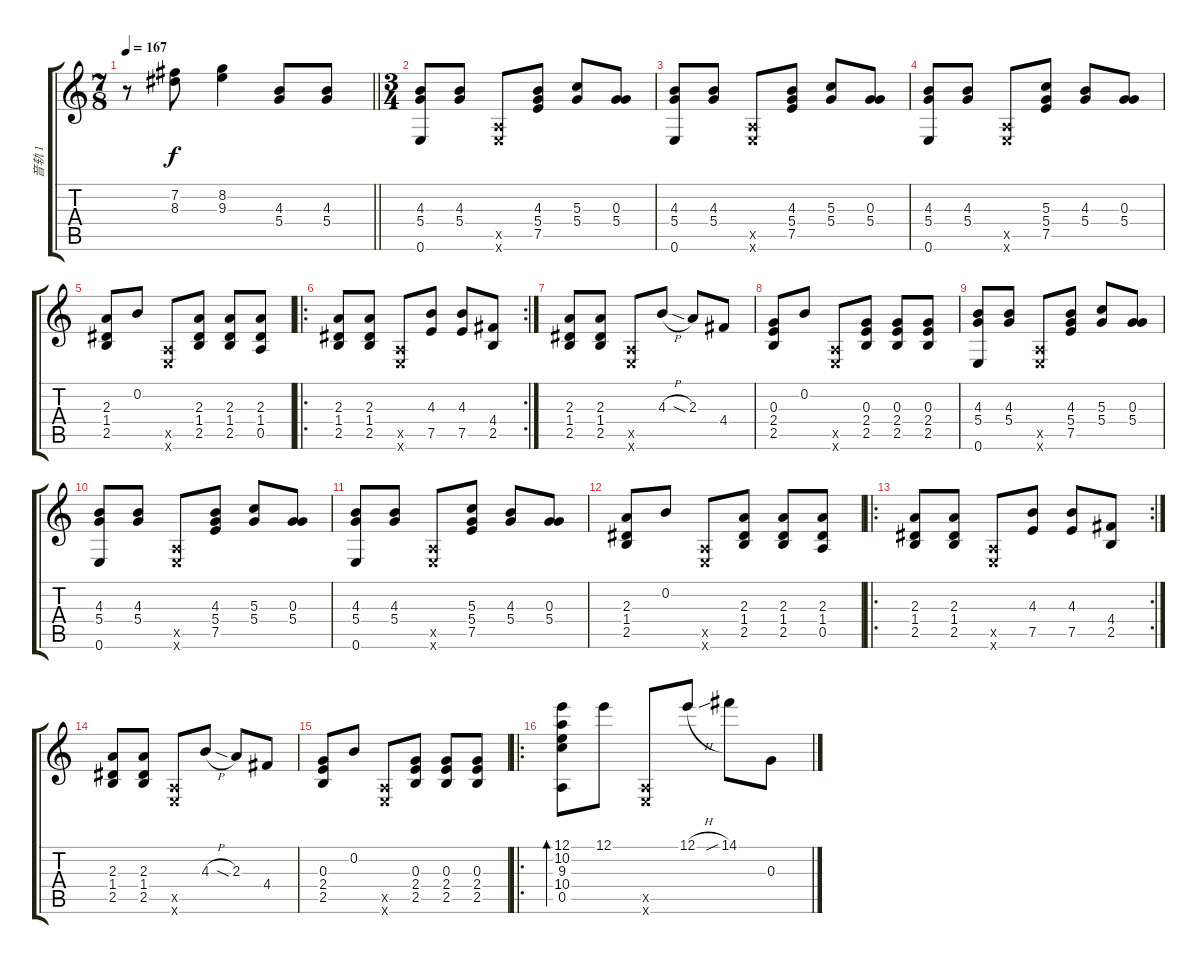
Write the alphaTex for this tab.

\track ("音轨 1" "音轨 1") {instrument acousticguitarsteel}
\staff {score tabs}
\tuning (E4 B3 G3 D3 A2 E2) {hide}
\ts (7 8)
\tempo 167
\clef g2
\barLineRight lightlight
\ks c
r.8{dy f} (7.2 8.3).8 (8.2 9.3).4 (4.3 5.4).8 (4.3 5.4).8 |
\ts (3 4)
(4.3 5.4 0.6).8 (4.3 5.4).8 (0.5{x} 0.6{x}).8 (4.3 5.4 7.5).8 (5.3 5.4).8 (0.3 5.4).8 |
(4.3 5.4 0.6).8 (4.3 5.4).8 (0.5{x} 0.6{x}).8 (4.3 5.4 7.5).8 (5.3 5.4).8 (0.3 5.4).8 |
(4.3 5.4 0.6).8 (4.3 5.4).8 (0.5{x} 0.6{x}).8 (5.3 5.4 7.5).8 (4.3 5.4).8 (0.3 5.4).8 |
(2.3 1.4 2.5).8 0.2.8 (0.5{x} 0.6{x}).8 (2.3 1.4 2.5).8 (2.3 1.4 2.5).8 (2.3 1.4 0.5).8 |
\ro
\rc 2
(2.3 1.4 2.5).8 (2.3 1.4 2.5).8 (0.5{x} 0.6{x}).8 (4.3 7.5).8 (4.3 7.5).8 (4.4 2.5).8 |
(2.3 1.4 2.5).8 (2.3 1.4 2.5).8 (0.5{x} 0.6{x}).8 4.3{h}.8 2.3{sia}.8 4.4.8 |
(0.3 2.4 2.5).8 0.2.8 (0.5{x} 0.6{x}).8 (0.3 2.4 2.5).8 (0.3 2.4 2.5).8 (0.3 2.4 2.5).8 |
(4.3 5.4 0.6).8 (4.3 5.4).8 (0.5{x} 0.6{x}).8 (4.3 5.4 7.5).8 (5.3 5.4).8 (0.3 5.4).8 |
(4.3 5.4 0.6).8 (4.3 5.4).8 (0.5{x} 0.6{x}).8 (4.3 5.4 7.5).8 (5.3 5.4).8 (0.3 5.4).8 |
(4.3 5.4 0.6).8 (4.3 5.4).8 (0.5{x} 0.6{x}).8 (5.3 5.4 7.5).8 (4.3 5.4).8 (0.3 5.4).8 |
(2.3 1.4 2.5).8 0.2.8 (0.5{x} 0.6{x}).8 (2.3 1.4 2.5).8 (2.3 1.4 2.5).8 (2.3 1.4 0.5).8 |
\ro
\rc 2
(2.3 1.4 2.5).8 (2.3 1.4 2.5).8 (0.5{x} 0.6{x}).8 (4.3 7.5).8 (4.3 7.5).8 (4.4 2.5).8 |
(2.3 1.4 2.5).8 (2.3 1.4 2.5).8 (0.5{x} 0.6{x}).8 4.3{h}.8 2.3{sia}.8 4.4.8 |
(0.3 2.4 2.5).8 0.2.8 (0.5{x} 0.6{x}).8 (0.3 2.4 2.5).8 (0.3 2.4 2.5).8 (0.3 2.4 2.5).8 |
\ro
(12.1 10.2 9.3 10.4 0.5).8{bd 240} 12.1.8 (0.5{x} 0.6{x}).8 12.1{h}.8 14.1{sib}.8 0.3.8
